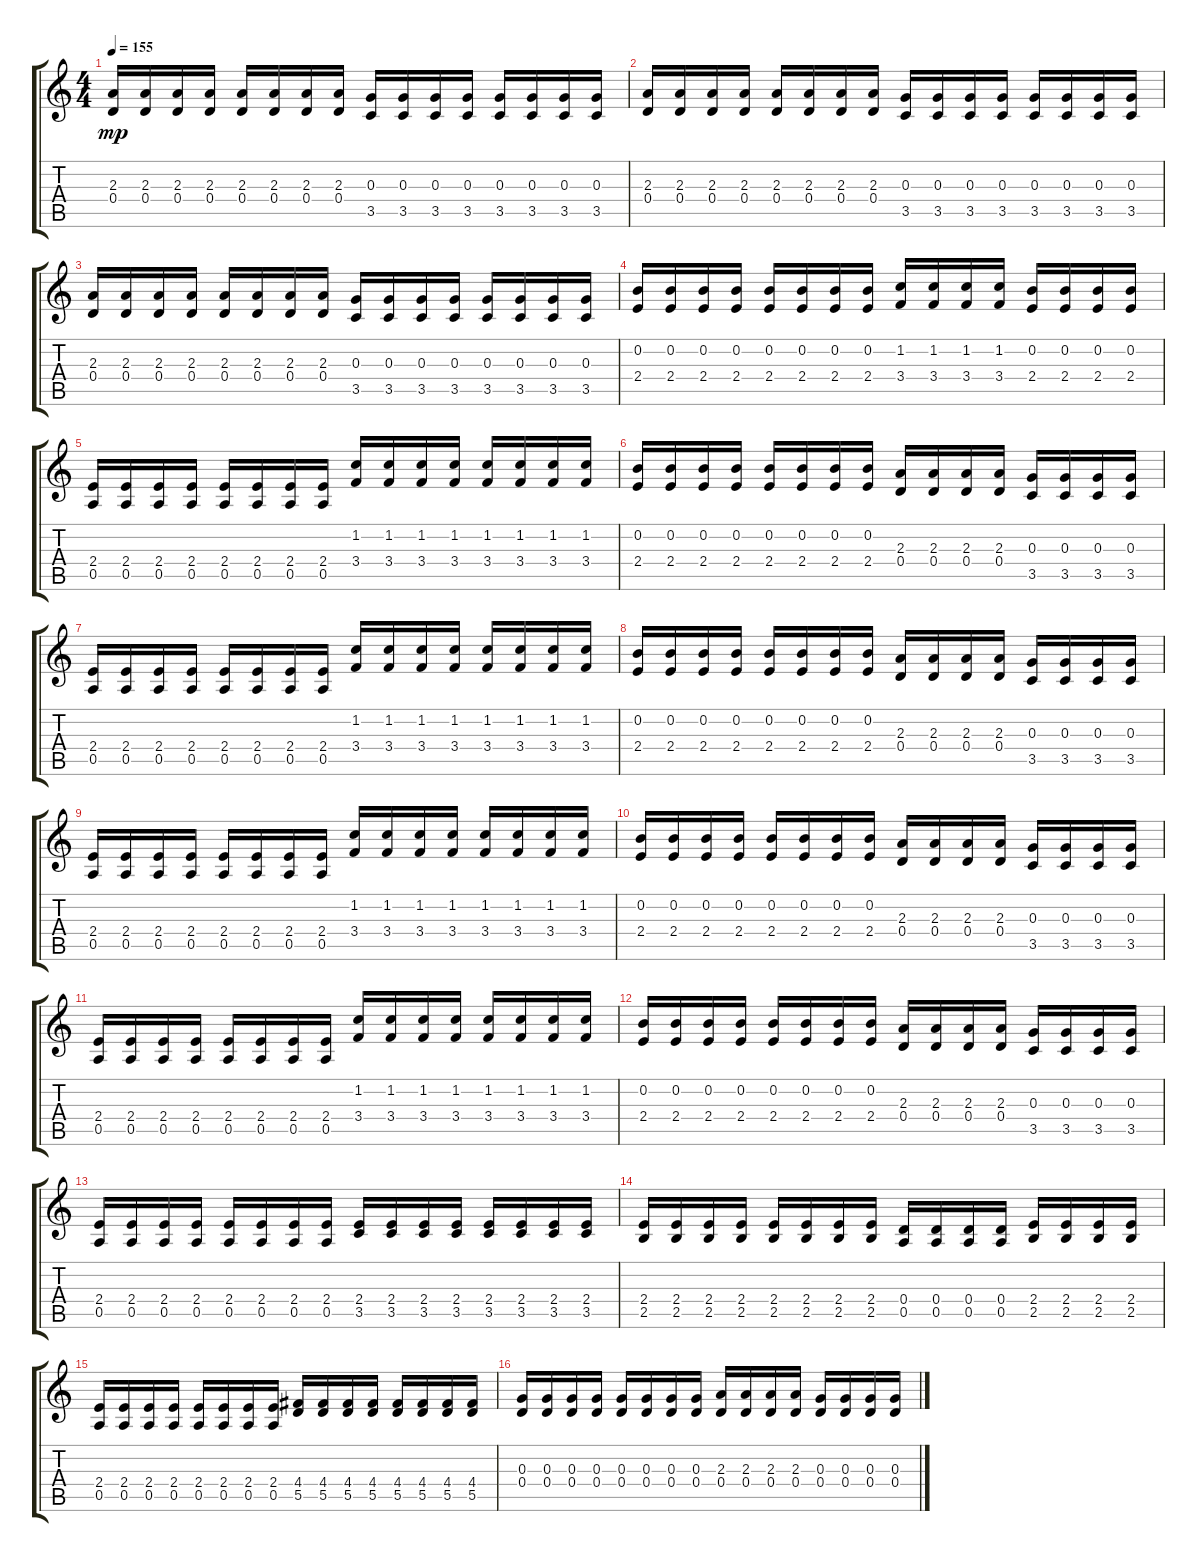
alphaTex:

\track "" {instrument distortionguitar}
\staff {score tabs}
\tuning (E4 B3 G3 D3 A2 E2) {hide}
\ts (4 4)
\tempo 155
\clef g2
\ks c
(2.3 0.4).16{dy mp} (2.3 0.4).16 (2.3 0.4).16 (2.3 0.4).16 (2.3 0.4).16 (2.3 0.4).16 (2.3 0.4).16 (2.3 0.4).16 (0.3 3.5).16 (0.3 3.5).16 (0.3 3.5).16 (0.3 3.5).16 (0.3 3.5).16 (0.3 3.5).16 (0.3 3.5).16 (0.3 3.5).16 |
(2.3 0.4).16 (2.3 0.4).16 (2.3 0.4).16 (2.3 0.4).16 (2.3 0.4).16 (2.3 0.4).16 (2.3 0.4).16 (2.3 0.4).16 (0.3 3.5).16 (0.3 3.5).16 (0.3 3.5).16 (0.3 3.5).16 (0.3 3.5).16 (0.3 3.5).16 (0.3 3.5).16 (0.3 3.5).16 |
(2.3 0.4).16 (2.3 0.4).16 (2.3 0.4).16 (2.3 0.4).16 (2.3 0.4).16 (2.3 0.4).16 (2.3 0.4).16 (2.3 0.4).16 (0.3 3.5).16 (0.3 3.5).16 (0.3 3.5).16 (0.3 3.5).16 (0.3 3.5).16 (0.3 3.5).16 (0.3 3.5).16 (0.3 3.5).16 |
(0.2 2.4).16 (0.2 2.4).16 (0.2 2.4).16 (0.2 2.4).16 (0.2 2.4).16 (0.2 2.4).16 (0.2 2.4).16 (0.2 2.4).16 (1.2 3.4).16 (1.2 3.4).16 (1.2 3.4).16 (1.2 3.4).16 (0.2 2.4).16 (0.2 2.4).16 (0.2 2.4).16 (0.2 2.4).16 |
(2.4 0.5).16 (2.4 0.5).16 (2.4 0.5).16 (2.4 0.5).16 (2.4 0.5).16 (2.4 0.5).16 (2.4 0.5).16 (2.4 0.5).16 (1.2 3.4).16 (1.2 3.4).16 (1.2 3.4).16 (1.2 3.4).16 (1.2 3.4).16 (1.2 3.4).16 (1.2 3.4).16 (1.2 3.4).16 |
(0.2 2.4).16 (0.2 2.4).16 (0.2 2.4).16 (0.2 2.4).16 (0.2 2.4).16 (0.2 2.4).16 (0.2 2.4).16 (0.2 2.4).16 (2.3 0.4).16 (2.3 0.4).16 (2.3 0.4).16 (2.3 0.4).16 (0.3 3.5).16 (0.3 3.5).16 (0.3 3.5).16 (0.3 3.5).16 |
(2.4 0.5).16 (2.4 0.5).16 (2.4 0.5).16 (2.4 0.5).16 (2.4 0.5).16 (2.4 0.5).16 (2.4 0.5).16 (2.4 0.5).16 (1.2 3.4).16 (1.2 3.4).16 (1.2 3.4).16 (1.2 3.4).16 (1.2 3.4).16 (1.2 3.4).16 (1.2 3.4).16 (1.2 3.4).16 |
(0.2 2.4).16 (0.2 2.4).16 (0.2 2.4).16 (0.2 2.4).16 (0.2 2.4).16 (0.2 2.4).16 (0.2 2.4).16 (0.2 2.4).16 (2.3 0.4).16 (2.3 0.4).16 (2.3 0.4).16 (2.3 0.4).16 (0.3 3.5).16 (0.3 3.5).16 (0.3 3.5).16 (0.3 3.5).16 |
(2.4 0.5).16 (2.4 0.5).16 (2.4 0.5).16 (2.4 0.5).16 (2.4 0.5).16 (2.4 0.5).16 (2.4 0.5).16 (2.4 0.5).16 (1.2 3.4).16 (1.2 3.4).16 (1.2 3.4).16 (1.2 3.4).16 (1.2 3.4).16 (1.2 3.4).16 (1.2 3.4).16 (1.2 3.4).16 |
(0.2 2.4).16 (0.2 2.4).16 (0.2 2.4).16 (0.2 2.4).16 (0.2 2.4).16 (0.2 2.4).16 (0.2 2.4).16 (0.2 2.4).16 (2.3 0.4).16 (2.3 0.4).16 (2.3 0.4).16 (2.3 0.4).16 (0.3 3.5).16 (0.3 3.5).16 (0.3 3.5).16 (0.3 3.5).16 |
(2.4 0.5).16 (2.4 0.5).16 (2.4 0.5).16 (2.4 0.5).16 (2.4 0.5).16 (2.4 0.5).16 (2.4 0.5).16 (2.4 0.5).16 (1.2 3.4).16 (1.2 3.4).16 (1.2 3.4).16 (1.2 3.4).16 (1.2 3.4).16 (1.2 3.4).16 (1.2 3.4).16 (1.2 3.4).16 |
(0.2 2.4).16 (0.2 2.4).16 (0.2 2.4).16 (0.2 2.4).16 (0.2 2.4).16 (0.2 2.4).16 (0.2 2.4).16 (0.2 2.4).16 (2.3 0.4).16 (2.3 0.4).16 (2.3 0.4).16 (2.3 0.4).16 (0.3 3.5).16 (0.3 3.5).16 (0.3 3.5).16 (0.3 3.5).16 |
(2.4 0.5).16 (2.4 0.5).16 (2.4 0.5).16 (2.4 0.5).16 (2.4 0.5).16 (2.4 0.5).16 (2.4 0.5).16 (2.4 0.5).16 (2.4 3.5).16 (2.4 3.5).16 (2.4 3.5).16 (2.4 3.5).16 (2.4 3.5).16 (2.4 3.5).16 (2.4 3.5).16 (2.4 3.5).16 |
(2.4 2.5).16 (2.4 2.5).16 (2.4 2.5).16 (2.4 2.5).16 (2.4 2.5).16 (2.4 2.5).16 (2.4 2.5).16 (2.4 2.5).16 (0.4 0.5).16 (0.4 0.5).16 (0.4 0.5).16 (0.4 0.5).16 (2.4 2.5).16 (2.4 2.5).16 (2.4 2.5).16 (2.4 2.5).16 |
(2.4 0.5).16 (2.4 0.5).16 (2.4 0.5).16 (2.4 0.5).16 (2.4 0.5).16 (2.4 0.5).16 (2.4 0.5).16 (2.4 0.5).16 (4.4 5.5).16 (4.4 5.5).16 (4.4 5.5).16 (4.4 5.5).16 (4.4 5.5).16 (4.4 5.5).16 (4.4 5.5).16 (4.4 5.5).16 |
(0.3 0.4).16 (0.3 0.4).16 (0.3 0.4).16 (0.3 0.4).16 (0.3 0.4).16 (0.3 0.4).16 (0.3 0.4).16 (0.3 0.4).16 (2.3 0.4).16 (2.3 0.4).16 (2.3 0.4).16 (2.3 0.4).16 (0.3 0.4).16 (0.3 0.4).16 (0.3 0.4).16 (0.3 0.4).16
